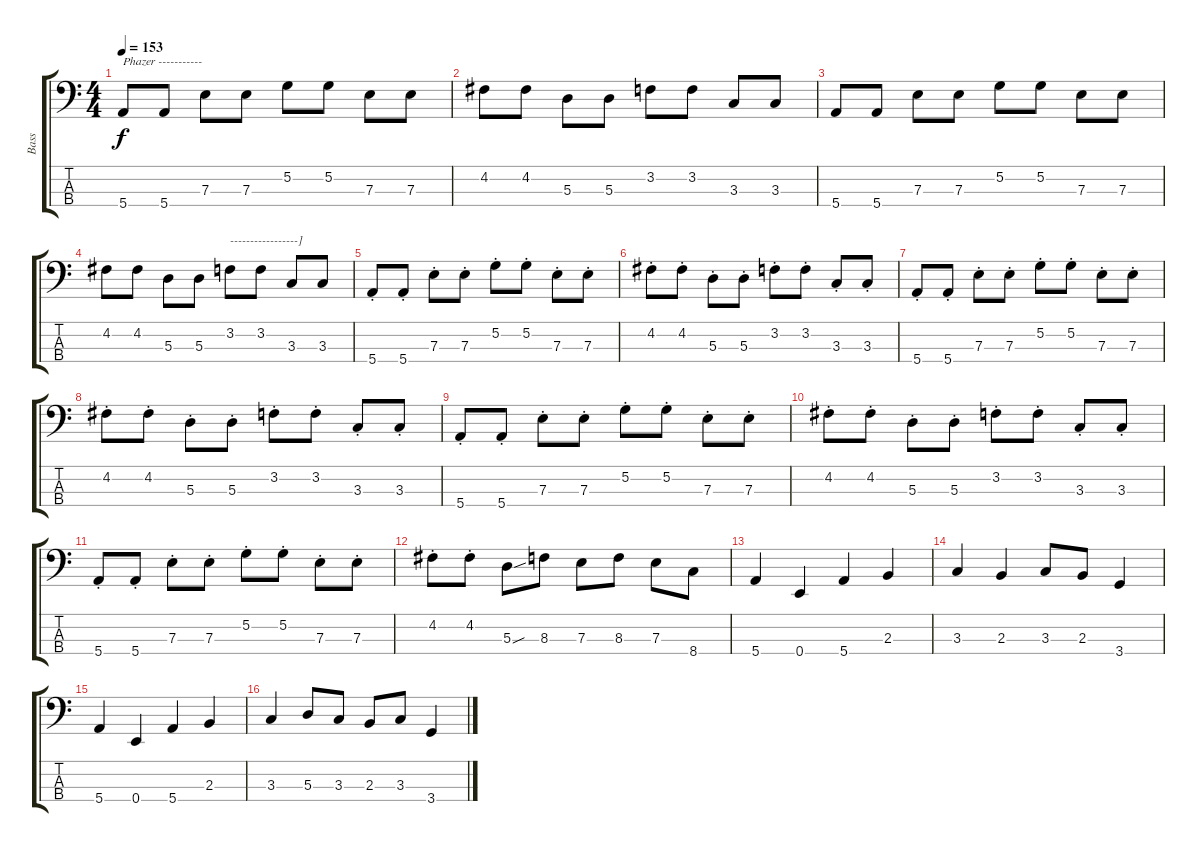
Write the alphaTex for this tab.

\track ("Bass" "Bass") {instrument electricbasspick}
\staff {score tabs}
\tuning (G2 D2 A1 E1) {hide}
\ts (4 4)
\tempo 153
\clef f4
\ks c
5.4.8{txt "Phazer -----------" dy f instrument electricbasspick} 5.4.8 7.3.8 7.3.8 5.2.8 5.2.8 7.3.8 7.3.8 |
4.2.8 4.2.8 5.3.8 5.3.8 3.2.8 3.2.8 3.3.8 3.3.8 |
5.4.8 5.4.8 7.3.8 7.3.8 5.2.8 5.2.8 7.3.8 7.3.8 |
4.2.8 4.2.8 5.3.8 5.3.8 3.2.8{txt "-----------------]"} 3.2.8 3.3.8 3.3.8 |
5.4{st}.8 5.4{st}.8 7.3{st}.8 7.3{st}.8 5.2{st}.8 5.2{st}.8 7.3{st}.8 7.3{st}.8 |
4.2{st}.8 4.2{st}.8 5.3{st}.8 5.3{st}.8 3.2{st}.8 3.2{st}.8 3.3{st}.8 3.3{st}.8 |
5.4{st}.8 5.4{st}.8 7.3{st}.8 7.3{st}.8 5.2{st}.8 5.2{st}.8 7.3{st}.8 7.3{st}.8 |
4.2{st}.8 4.2{st}.8 5.3{st}.8 5.3{st}.8 3.2{st}.8 3.2{st}.8 3.3{st}.8 3.3{st}.8 |
5.4{st}.8 5.4{st}.8 7.3{st}.8 7.3{st}.8 5.2{st}.8 5.2{st}.8 7.3{st}.8 7.3{st}.8 |
4.2{st}.8 4.2{st}.8 5.3{st}.8 5.3{st}.8 3.2{st}.8 3.2{st}.8 3.3{st}.8 3.3{st}.8 |
5.4{st}.8 5.4{st}.8 7.3{st}.8 7.3{st}.8 5.2{st}.8 5.2{st}.8 7.3{st}.8 7.3{st}.8 |
4.2{st}.8 4.2{st}.8 5.3{sou}.8 8.3.8 7.3.8 8.3.8 7.3.8 8.4.8 |
5.4.4 0.4.4 5.4.4 2.3.4 |
3.3.4 2.3.4 3.3.8 2.3.8 3.4.4 |
5.4.4 0.4.4 5.4.4 2.3.4 |
3.3.4 5.3.8 3.3.8 2.3.8 3.3.8 3.4.4
